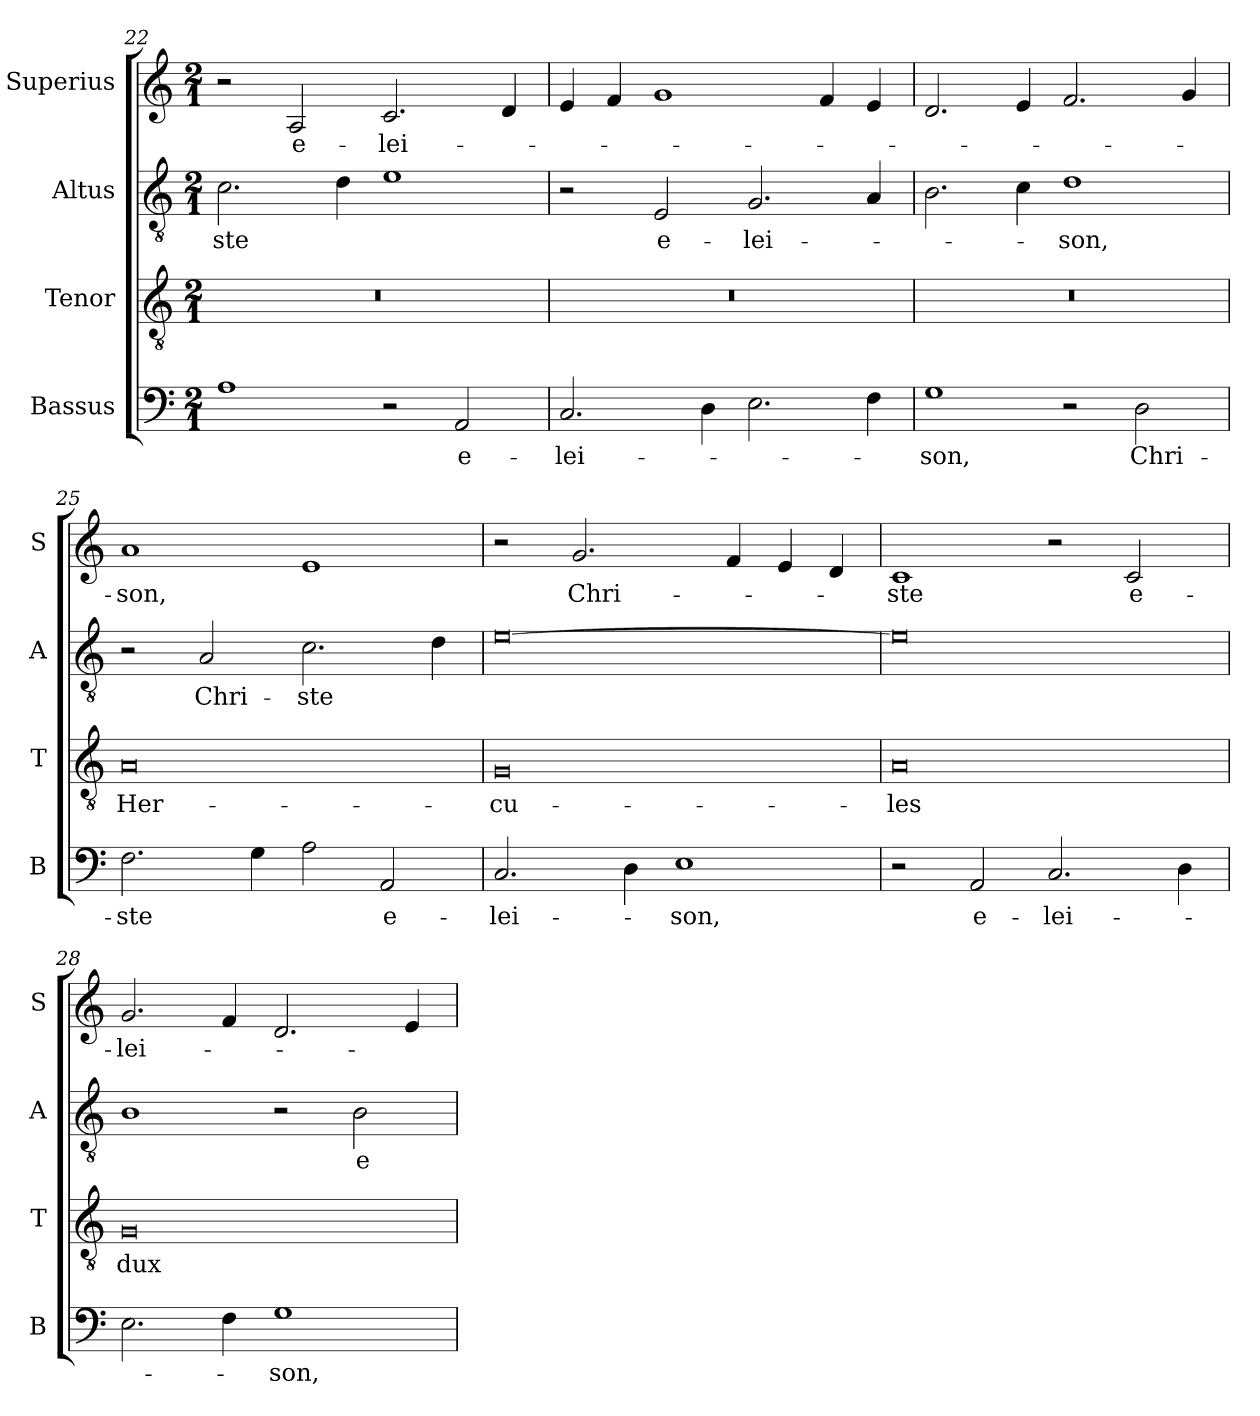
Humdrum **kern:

**kern	**text	**kern	**text	**kern	**text	**kern	**text
*part4	*part4	*part3	*part3	*part2	*part2	*part1	*part1
*staff4	*staff4	*staff3	*staff3	*staff2	*staff2	*staff1	*staff1
*I"Bassus	*	*I"Tenor	*	*I"Altus	*	*I"Superius	*
*I'B	*	*I'T	*	*I'A	*	*I'S	*
*clefF4	*	*clefGv2	*	*clefGv2	*	*clefG2	*
*k[]	*	*k[]	*	*k[]	*	*k[]	*
*M2/1	*	*M2/1	*	*M2/1	*	*M2/1	*
=22	=22	=22	=22	=22	=22	=22	=22
1A	.	0r	.	2.c\	-ste	2r	.
.	.	.	.	.	.	2A/	e-
.	.	.	.	4d\	.	.	.
2r	.	.	.	1e	.	2.c/	-lei-
2AA/	e-	.	.	.	.	.	.
.	.	.	.	.	.	4d/	.
=23	=23	=23	=23	=23	=23	=23	=23
2.C/	-lei-	0r	.	2r	.	4e/	.
.	.	.	.	.	.	4f/	.
.	.	.	.	2E/	e-	1g	.
4D\	.	.	.	.	.	.	.
2.E\	.	.	.	2.G/	-lei-	.	.
.	.	.	.	.	.	4f/	.
4F\	.	.	.	4A/	.	4e/	.
=24	=24	=24	=24	=24	=24	=24	=24
1G	-son,	0r	.	2.B\	.	2.d/	.
.	.	.	.	4c\	.	4e/	.
2r	.	.	.	1d	-son,	2.f/	.
2D\	Chri-	.	.	.	.	.	.
.	.	.	.	.	.	4g/	.
=25	=25	=25	=25	=25	=25	=25	=25
2.F\	-ste	0A	Her-	2r	.	1a	-son,
.	.	.	.	2A/	Chri-	.	.
4G\	.	.	.	.	.	.	.
2A\	.	.	.	2.c\	-ste	1e	.
2AA/	e-	.	.	.	.	.	.
.	.	.	.	4d\	.	.	.
=26	=26	=26	=26	=26	=26	=26	=26
2.C/	-lei-	0G	-cu-	[0e	.	2r	.
.	.	.	.	.	.	2.g/	Chri-
4D\	.	.	.	.	.	.	.
1E	-son,	.	.	.	.	.	.
.	.	.	.	.	.	4f/	.
.	.	.	.	.	.	4e/	.
.	.	.	.	.	.	4d/	.
=27	=27	=27	=27	=27	=27	=27	=27
2r	.	0A	-les	0e]	.	1c	-ste
2AA/	e-	.	.	.	.	.	.
2.C/	-lei-	.	.	.	.	2r	.
.	.	.	.	.	.	2c/	e-
4D\	.	.	.	.	.	.	.
=28	=28	=28	=28	=28	=28	=28	=28
2.E\	.	0G	dux	1B	.	2.g/	-lei-
4F\	.	.	.	.	.	4f/	.
1G	-son,	.	.	2r	.	2.d/	.
.	.	.	.	2B\	e-	.	.
.	.	.	.	.	.	4e/	.
=	=	=	=	=	=	=	=
*-	*-	*-	*-	*-	*-	*-	*-
